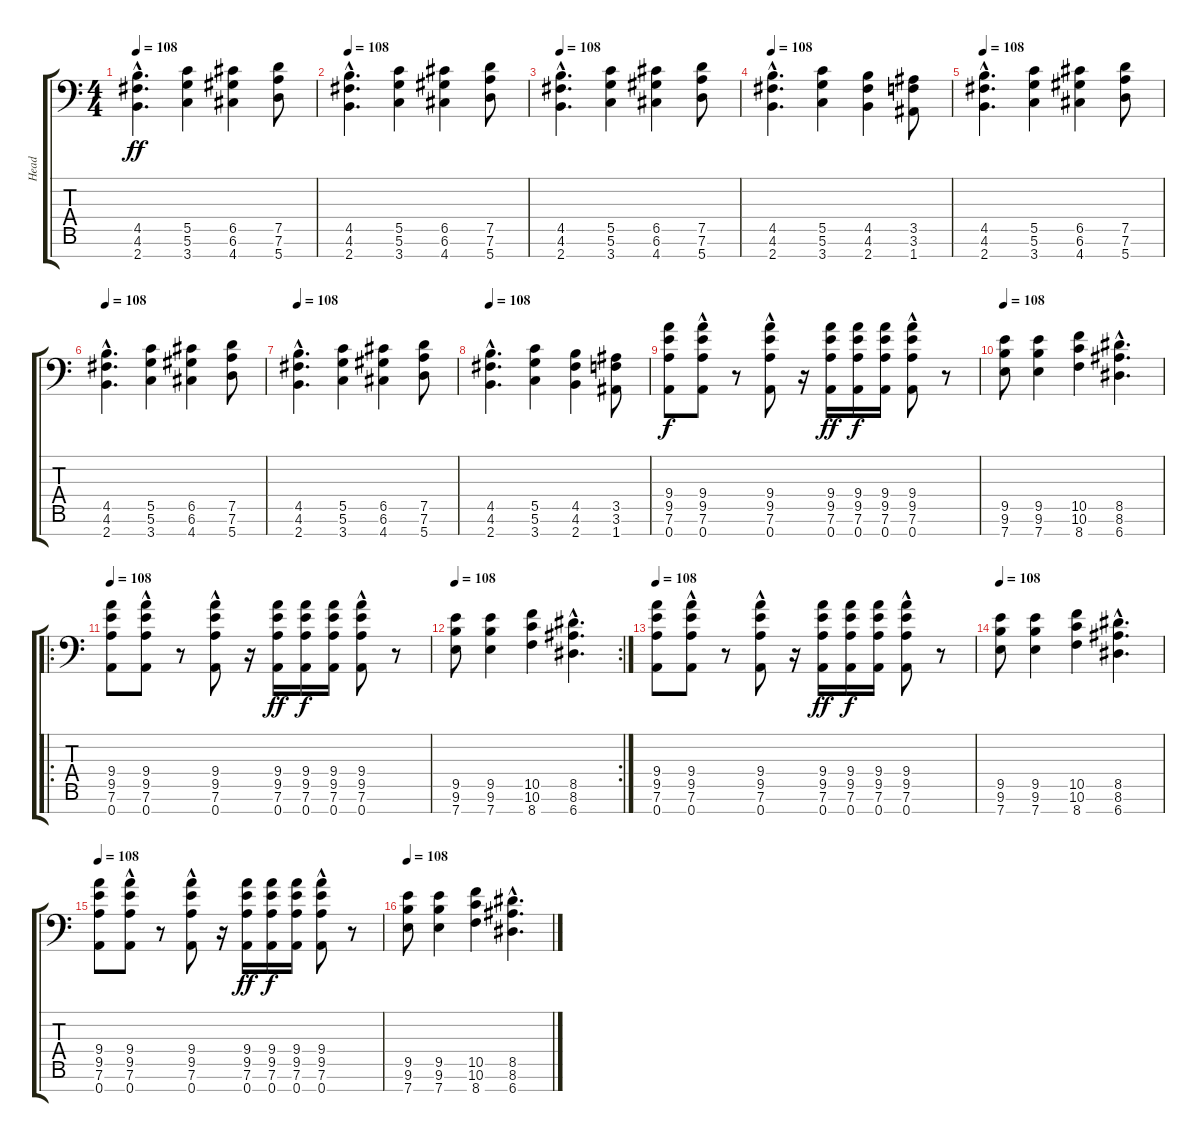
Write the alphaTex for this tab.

\track ("Head" "Head") {instrument distortionguitar}
\staff {score tabs}
\tuning (D4 A3 F3 C3 G2 D2 A1) {hide}
\ts (4 4)
\tempo 108
\clef f4
\ks c
(4.5{hac} 4.6{hac} 2.7{hac}).4{d dy ff} (5.5 5.6 3.7).4 (6.5 6.6 4.7).4 (7.5 7.6 5.7).8 |
\tempo 108
(4.5{hac} 4.6{hac} 2.7{hac}).4{d} (5.5 5.6 3.7).4 (6.5 6.6 4.7).4 (7.5 7.6 5.7).8 |
\tempo 108
(4.5{hac} 4.6{hac} 2.7{hac}).4{d} (5.5 5.6 3.7).4 (6.5 6.6 4.7).4 (7.5 7.6 5.7).8 |
\tempo 108
(4.5{hac} 4.6{hac} 2.7{hac}).4{d} (5.5 5.6 3.7).4 (4.5 4.6 2.7).4 (3.5 3.6 1.7).8 |
\tempo 108
(4.5{hac} 4.6{hac} 2.7{hac}).4{d} (5.5 5.6 3.7).4 (6.5 6.6 4.7).4 (7.5 7.6 5.7).8 |
\tempo 108
(4.5{hac} 4.6{hac} 2.7{hac}).4{d} (5.5 5.6 3.7).4 (6.5 6.6 4.7).4 (7.5 7.6 5.7).8 |
\tempo 108
(4.5{hac} 4.6{hac} 2.7{hac}).4{d} (5.5 5.6 3.7).4 (6.5 6.6 4.7).4 (7.5 7.6 5.7).8 |
\tempo 108
(4.5{hac} 4.6{hac} 2.7{hac}).4{d} (5.5 5.6 3.7).4 (4.5 4.6 2.7).4 (3.5 3.6 1.7).8 |
(9.4 9.5 7.6 0.7).8{dy f} (9.4{hac} 9.5{hac} 7.6{hac} 0.7{hac}).8 r.8 (9.4{hac} 9.5{hac} 7.6{hac} 0.7{hac}).8 r.16 (9.4 9.5 7.6 0.7).16{dy ff} (9.4 9.5 7.6 0.7).16{dy f} (9.4 9.5 7.6 0.7).16 (9.4{hac} 9.5{hac} 7.6{hac} 0.7{hac}).8 r.8 |
\tempo 108
(9.5 9.6 7.7).8 (9.5 9.6 7.7).4 (10.5 10.6 8.7).4 (8.5{hac} 8.6{hac} 6.7{hac}).4{d} |
\ro
\tempo 108
(9.4 9.5 7.6 0.7).8 (9.4{hac} 9.5{hac} 7.6{hac} 0.7{hac}).8 r.8 (9.4{hac} 9.5{hac} 7.6{hac} 0.7{hac}).8 r.16 (9.4 9.5 7.6 0.7).16{dy ff} (9.4 9.5 7.6 0.7).16{dy f} (9.4 9.5 7.6 0.7).16 (9.4{hac} 9.5{hac} 7.6{hac} 0.7{hac}).8 r.8 |
\rc 2
\tempo 108
(9.5 9.6 7.7).8 (9.5 9.6 7.7).4 (10.5 10.6 8.7).4 (8.5{hac} 8.6{hac} 6.7{hac}).4{d} |
\tempo 108
(9.4 9.5 7.6 0.7).8 (9.4{hac} 9.5{hac} 7.6{hac} 0.7{hac}).8 r.8 (9.4{hac} 9.5{hac} 7.6{hac} 0.7{hac}).8 r.16 (9.4 9.5 7.6 0.7).16{dy ff} (9.4 9.5 7.6 0.7).16{dy f} (9.4 9.5 7.6 0.7).16 (9.4{hac} 9.5{hac} 7.6{hac} 0.7{hac}).8 r.8 |
\tempo 108
(9.5 9.6 7.7).8 (9.5 9.6 7.7).4 (10.5 10.6 8.7).4 (8.5{hac} 8.6{hac} 6.7{hac}).4{d} |
\tempo 108
(9.4 9.5 7.6 0.7).8 (9.4{hac} 9.5{hac} 7.6{hac} 0.7{hac}).8 r.8 (9.4{hac} 9.5{hac} 7.6{hac} 0.7{hac}).8 r.16 (9.4 9.5 7.6 0.7).16{dy ff} (9.4 9.5 7.6 0.7).16{dy f} (9.4 9.5 7.6 0.7).16 (9.4{hac} 9.5{hac} 7.6{hac} 0.7{hac}).8 r.8 |
\tempo 108
(9.5 9.6 7.7).8 (9.5 9.6 7.7).4 (10.5 10.6 8.7).4 (8.5{hac} 8.6{hac} 6.7{hac}).4{d}
